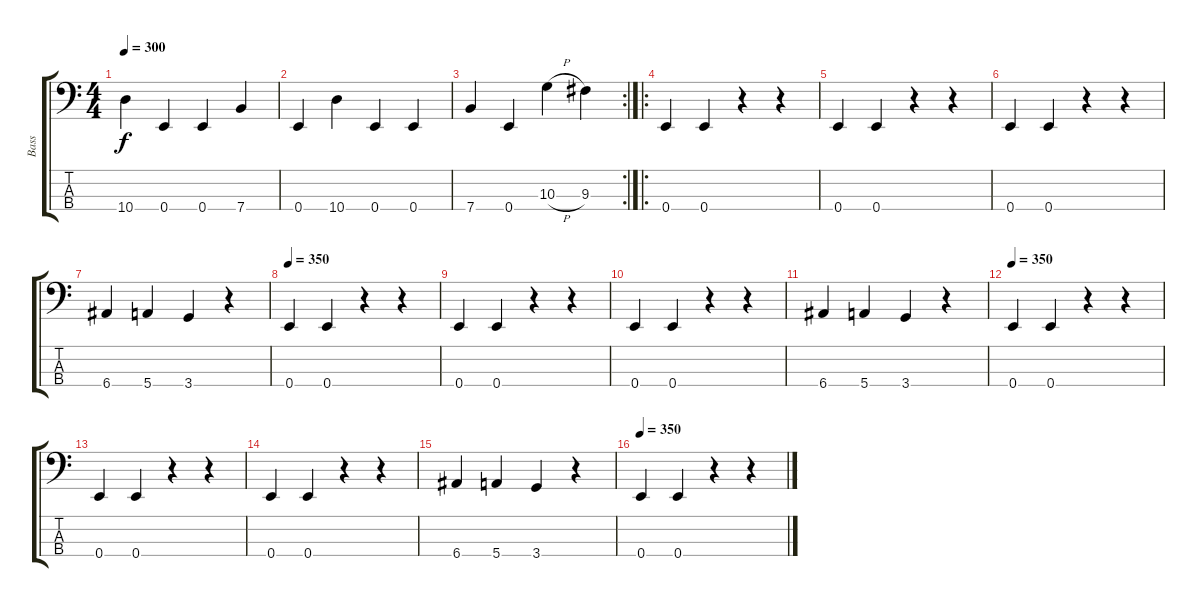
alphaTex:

\track ("Bass" "Bass") {instrument electricbassfinger}
\staff {score tabs}
\tuning (G2 D2 A1 E1) {hide}
\ts (4 4)
\tempo 300
\clef f4
\ks c
10.4.4{dy f} 0.4.4 0.4.4 7.4.4 |
0.4.4 10.4.4 0.4.4 0.4.4 |
\rc 2
7.4.4 0.4.4 10.3{h}.4 9.3.4 |
\ro
0.4.4 0.4.4 r.4 r.4 |
0.4.4 0.4.4 r.4 r.4 |
0.4.4 0.4.4 r.4 r.4 |
6.4.4 5.4.4 3.4.4 r.4 |
\tempo 350
0.4.4 0.4.4 r.4 r.4 |
0.4.4 0.4.4 r.4 r.4 |
0.4.4 0.4.4 r.4 r.4 |
6.4.4 5.4.4 3.4.4 r.4 |
\tempo 350
0.4.4 0.4.4 r.4 r.4 |
0.4.4 0.4.4 r.4 r.4 |
0.4.4 0.4.4 r.4 r.4 |
6.4.4 5.4.4 3.4.4 r.4 |
\tempo 350
0.4.4 0.4.4 r.4 r.4
